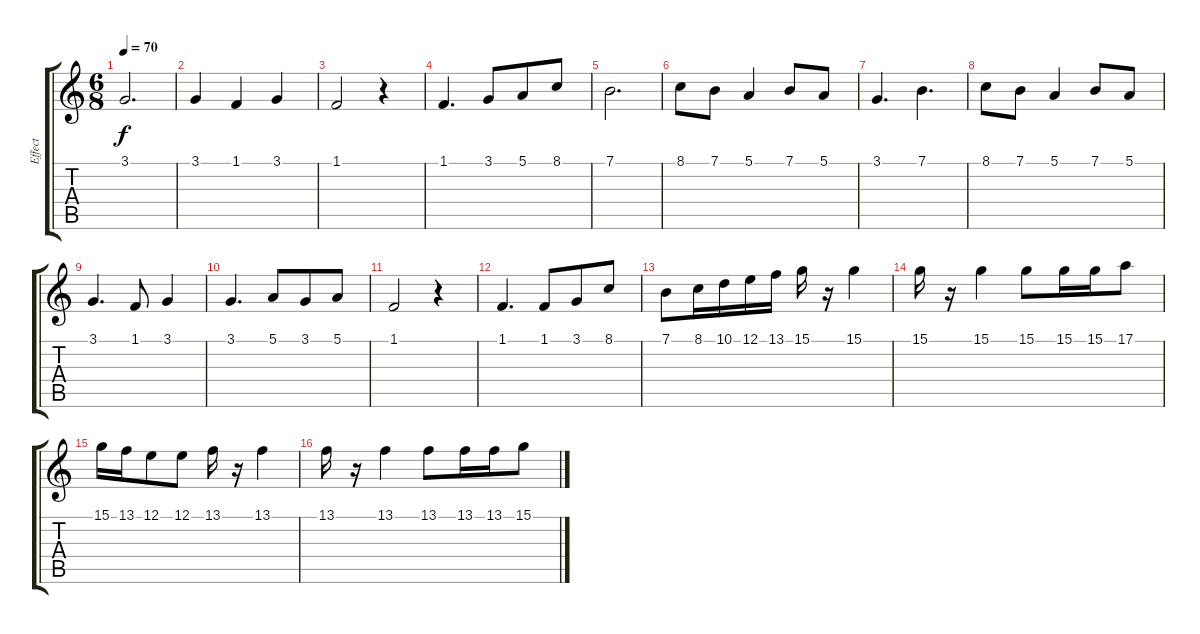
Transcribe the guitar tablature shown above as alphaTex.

\track ("Effect" "Effect") {instrument tremolostrings}
\staff {score tabs}
\tuning (E4 B3 G3 D3 A2 E2) {hide}
\ts (6 8)
\tempo 70
\clef g2
\ks c
3.1.2{d dy f volume 12} |
3.1.4 1.1.4 3.1.4 |
1.1.2 r.4 |
1.1.4{d} 3.1.8 5.1.8 8.1.8 |
7.1.2{d volume 5} |
8.1.8{volume 11} 7.1.8 5.1.4 7.1.8 5.1.8 |
3.1.4{d} 7.1.4{d} |
8.1.8 7.1.8 5.1.4 7.1.8 5.1.8 |
3.1.4{d} 1.1.8 3.1.4 |
3.1.4{d} 5.1.8 3.1.8 5.1.8 |
1.1.2 r.4 |
1.1.4{d} 1.1.8 3.1.8 8.1.8 |
7.1.8{volume 16} 8.1.16 10.1.16 12.1.16 13.1.16 15.1.16 r.16 15.1.4 |
15.1.16 r.16 15.1.4 15.1.8 15.1.16 15.1.16 17.1.8 |
15.1.16 13.1.16 12.1.8 12.1.8 13.1.16 r.16 13.1.4 |
13.1.16 r.16 13.1.4 13.1.8 13.1.16 13.1.16 15.1.8
